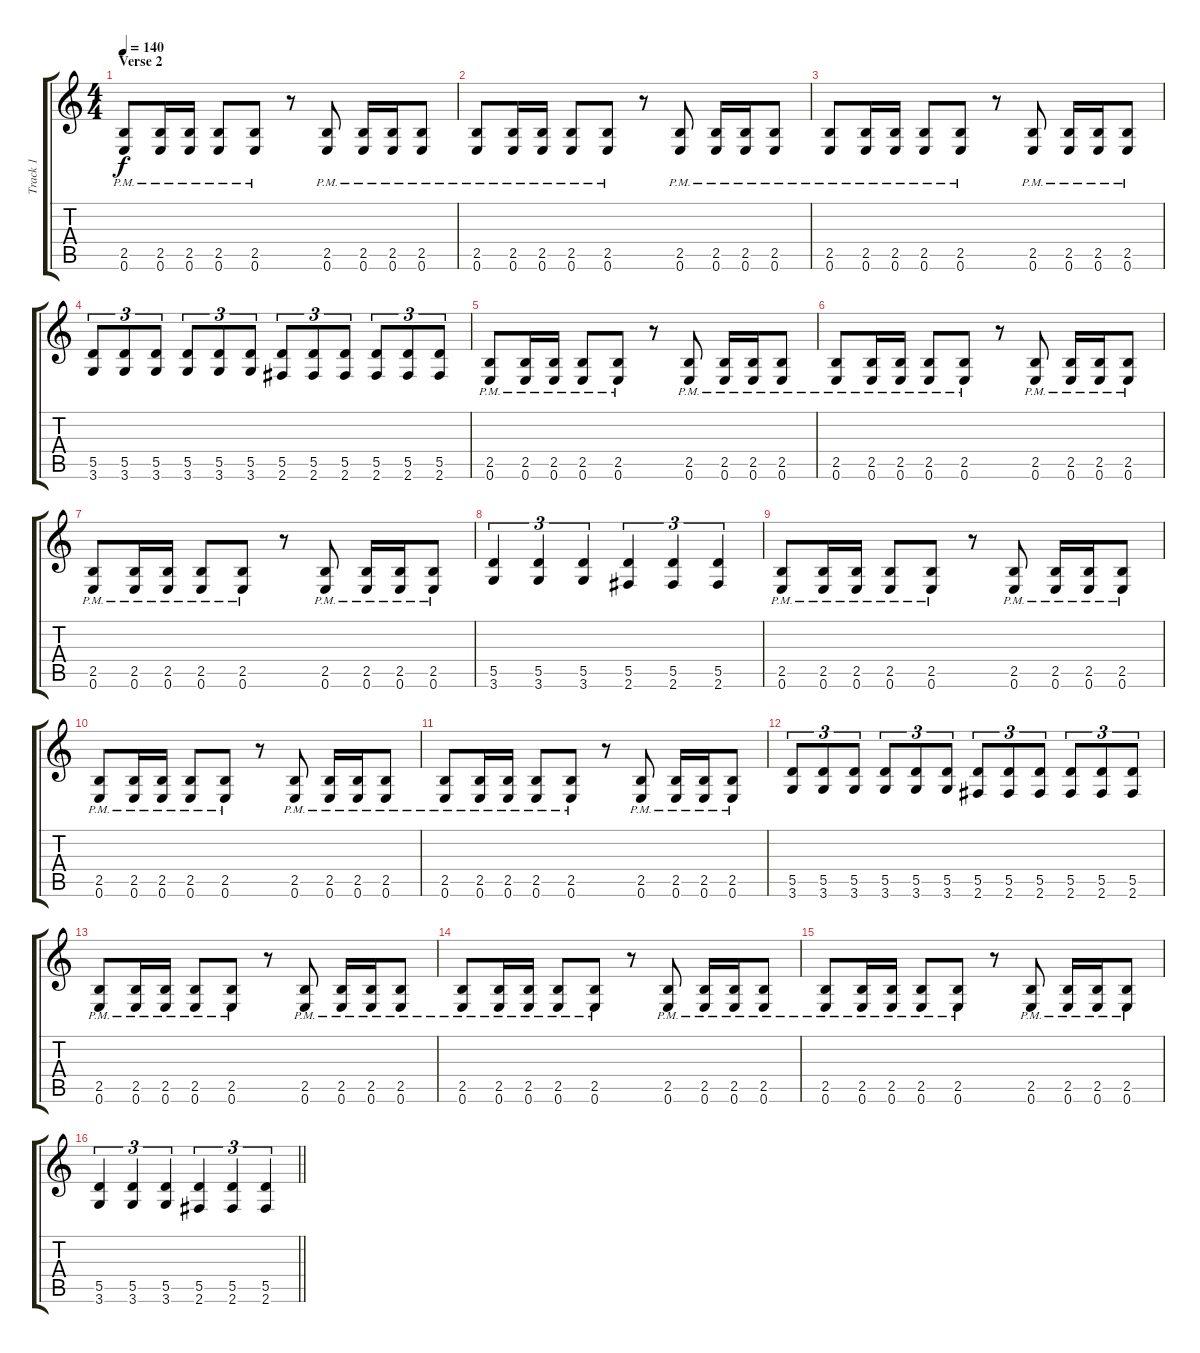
\track ("Track 1" "Track 1") {instrument distortionguitar}
\staff {score tabs}
\tuning (E4 B3 G3 D3 A2 E2) {hide}
\ts (4 4)
\section ("" "Verse 2")
\tempo 140
\clef g2
\ks c
(2.5{pm} 0.6{pm}).8{dy f} (2.5{pm} 0.6{pm}).16 (2.5{pm} 0.6{pm}).16 (2.5{pm} 0.6{pm}).8 (2.5{pm} 0.6{pm}).8 r.8 (2.5{pm} 0.6{pm}).8 (2.5{pm} 0.6{pm}).16 (2.5{pm} 0.6{pm}).16 (2.5{pm} 0.6{pm}).8 |
(2.5{pm} 0.6{pm}).8 (2.5{pm} 0.6{pm}).16 (2.5{pm} 0.6{pm}).16 (2.5{pm} 0.6{pm}).8 (2.5{pm} 0.6{pm}).8 r.8 (2.5{pm} 0.6{pm}).8 (2.5{pm} 0.6{pm}).16 (2.5{pm} 0.6{pm}).16 (2.5{pm} 0.6{pm}).8 |
(2.5{pm} 0.6{pm}).8 (2.5{pm} 0.6{pm}).16 (2.5{pm} 0.6{pm}).16 (2.5{pm} 0.6{pm}).8 (2.5{pm} 0.6{pm}).8 r.8 (2.5{pm} 0.6{pm}).8 (2.5{pm} 0.6{pm}).16 (2.5{pm} 0.6{pm}).16 (2.5{pm} 0.6{pm}).8 |
(5.5 3.6).8{tu (3 2)} (5.5 3.6).8{tu (3 2)} (5.5 3.6).8{tu (3 2)} (5.5 3.6).8{tu (3 2)} (5.5 3.6).8{tu (3 2)} (5.5 3.6).8{tu (3 2)} (5.5 2.6).8{tu (3 2)} (5.5 2.6).8{tu (3 2)} (5.5 2.6).8{tu (3 2)} (5.5 2.6).8{tu (3 2)} (5.5 2.6).8{tu (3 2)} (5.5 2.6).8{tu (3 2)} |
(2.5{pm} 0.6{pm}).8 (2.5{pm} 0.6{pm}).16 (2.5{pm} 0.6{pm}).16 (2.5{pm} 0.6{pm}).8 (2.5{pm} 0.6{pm}).8 r.8 (2.5{pm} 0.6{pm}).8 (2.5{pm} 0.6{pm}).16 (2.5{pm} 0.6{pm}).16 (2.5{pm} 0.6{pm}).8 |
(2.5{pm} 0.6{pm}).8 (2.5{pm} 0.6{pm}).16 (2.5{pm} 0.6{pm}).16 (2.5{pm} 0.6{pm}).8 (2.5{pm} 0.6{pm}).8 r.8 (2.5{pm} 0.6{pm}).8 (2.5{pm} 0.6{pm}).16 (2.5{pm} 0.6{pm}).16 (2.5{pm} 0.6{pm}).8 |
(2.5{pm} 0.6{pm}).8 (2.5{pm} 0.6{pm}).16 (2.5{pm} 0.6{pm}).16 (2.5{pm} 0.6{pm}).8 (2.5{pm} 0.6{pm}).8 r.8 (2.5{pm} 0.6{pm}).8 (2.5{pm} 0.6{pm}).16 (2.5{pm} 0.6{pm}).16 (2.5{pm} 0.6{pm}).8 |
(5.5 3.6).4{tu (3 2)} (5.5 3.6).4{tu (3 2)} (5.5 3.6).4{tu (3 2)} (5.5 2.6).4{tu (3 2)} (5.5 2.6).4{tu (3 2)} (5.5 2.6).4{tu (3 2)} |
(2.5{pm} 0.6{pm}).8 (2.5{pm} 0.6{pm}).16 (2.5{pm} 0.6{pm}).16 (2.5{pm} 0.6{pm}).8 (2.5{pm} 0.6{pm}).8 r.8 (2.5{pm} 0.6{pm}).8 (2.5{pm} 0.6{pm}).16 (2.5{pm} 0.6{pm}).16 (2.5{pm} 0.6{pm}).8 |
(2.5{pm} 0.6{pm}).8 (2.5{pm} 0.6{pm}).16 (2.5{pm} 0.6{pm}).16 (2.5{pm} 0.6{pm}).8 (2.5{pm} 0.6{pm}).8 r.8 (2.5{pm} 0.6{pm}).8 (2.5{pm} 0.6{pm}).16 (2.5{pm} 0.6{pm}).16 (2.5{pm} 0.6{pm}).8 |
(2.5{pm} 0.6{pm}).8 (2.5{pm} 0.6{pm}).16 (2.5{pm} 0.6{pm}).16 (2.5{pm} 0.6{pm}).8 (2.5{pm} 0.6{pm}).8 r.8 (2.5{pm} 0.6{pm}).8 (2.5{pm} 0.6{pm}).16 (2.5{pm} 0.6{pm}).16 (2.5{pm} 0.6{pm}).8 |
(5.5 3.6).8{tu (3 2)} (5.5 3.6).8{tu (3 2)} (5.5 3.6).8{tu (3 2)} (5.5 3.6).8{tu (3 2)} (5.5 3.6).8{tu (3 2)} (5.5 3.6).8{tu (3 2)} (5.5 2.6).8{tu (3 2)} (5.5 2.6).8{tu (3 2)} (5.5 2.6).8{tu (3 2)} (5.5 2.6).8{tu (3 2)} (5.5 2.6).8{tu (3 2)} (5.5 2.6).8{tu (3 2)} |
(2.5{pm} 0.6{pm}).8 (2.5{pm} 0.6{pm}).16 (2.5{pm} 0.6{pm}).16 (2.5{pm} 0.6{pm}).8 (2.5{pm} 0.6{pm}).8 r.8 (2.5{pm} 0.6{pm}).8 (2.5{pm} 0.6{pm}).16 (2.5{pm} 0.6{pm}).16 (2.5{pm} 0.6{pm}).8 |
(2.5{pm} 0.6{pm}).8 (2.5{pm} 0.6{pm}).16 (2.5{pm} 0.6{pm}).16 (2.5{pm} 0.6{pm}).8 (2.5{pm} 0.6{pm}).8 r.8 (2.5{pm} 0.6{pm}).8 (2.5{pm} 0.6{pm}).16 (2.5{pm} 0.6{pm}).16 (2.5{pm} 0.6{pm}).8 |
(2.5{pm} 0.6{pm}).8 (2.5{pm} 0.6{pm}).16 (2.5{pm} 0.6{pm}).16 (2.5{pm} 0.6{pm}).8 (2.5{pm} 0.6{pm}).8 r.8 (2.5{pm} 0.6{pm}).8 (2.5{pm} 0.6{pm}).16 (2.5{pm} 0.6{pm}).16 (2.5{pm} 0.6{pm}).8 |
\barLineRight lightlight
(5.5 3.6).4{tu (3 2)} (5.5 3.6).4{tu (3 2)} (5.5 3.6).4{tu (3 2)} (5.5 2.6).4{tu (3 2)} (5.5 2.6).4{tu (3 2)} (5.5 2.6).4{tu (3 2)}
